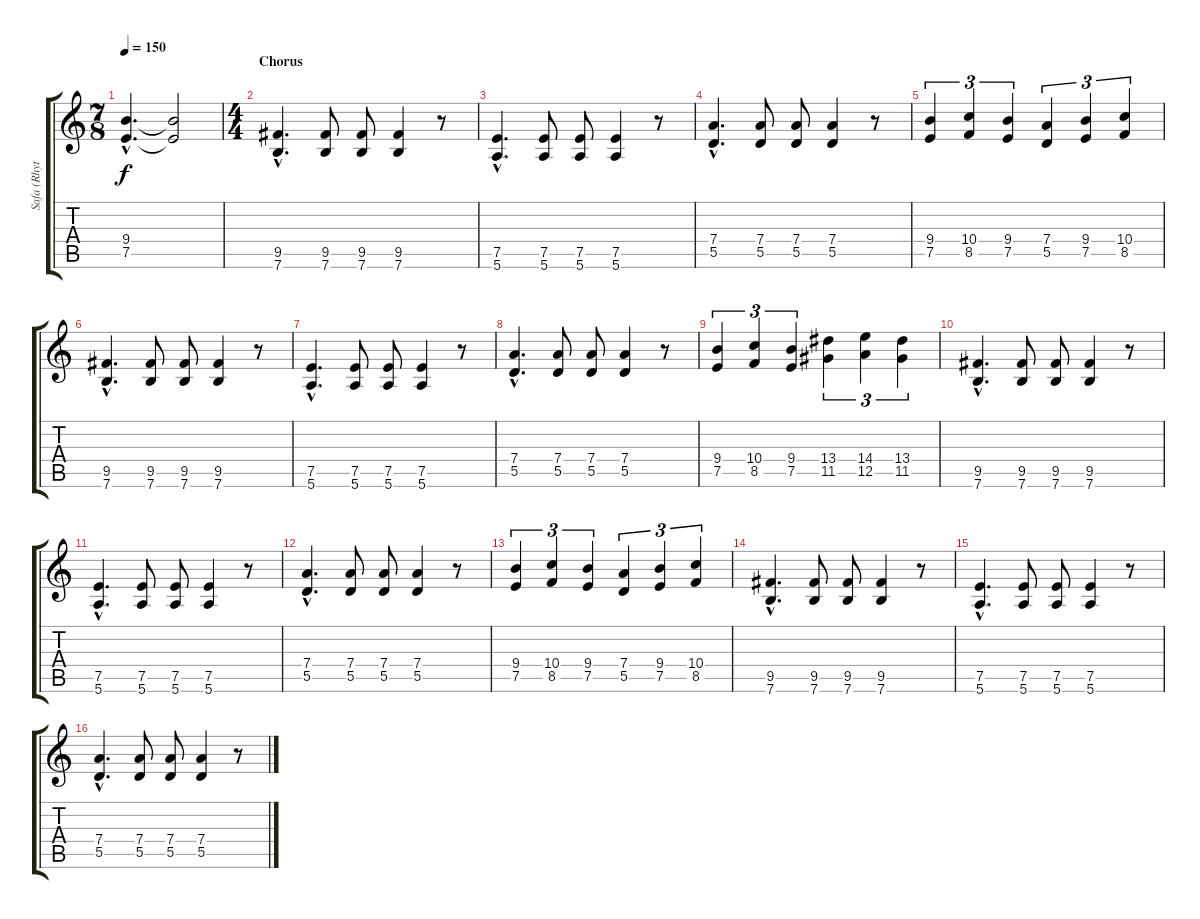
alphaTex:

\track ("Safa (Rhythm)" "Safa (Rhyt") {instrument distortionguitar}
\staff {score tabs}
\tuning (E4 B3 G3 D3 A2 E2) {hide}
\ts (7 8)
\tempo 150
\clef g2
\ks c
(9.4{hac t} 7.5{hac t}).4{d dy f} (9.4{t} 7.5{t}).2 |
\ts (4 4)
\section ("" "Chorus")
(9.5{hac} 7.6{hac}).4{d} (9.5 7.6).8 (9.5 7.6).8 (9.5 7.6).4 r.8 |
(7.5{hac} 5.6{hac}).4{d} (7.5 5.6).8 (7.5 5.6).8 (7.5 5.6).4 r.8 |
(7.4{hac} 5.5{hac}).4{d} (7.4 5.5).8 (7.4 5.5).8 (7.4 5.5).4 r.8 |
(9.4 7.5).4{tu (3 2)} (10.4 8.5).4{tu (3 2)} (9.4 7.5).4{tu (3 2)} (7.4 5.5).4{tu (3 2)} (9.4 7.5).4{tu (3 2)} (10.4 8.5).4{tu (3 2)} |
(9.5{hac} 7.6{hac}).4{d} (9.5 7.6).8 (9.5 7.6).8 (9.5 7.6).4 r.8 |
(7.5{hac} 5.6{hac}).4{d} (7.5 5.6).8 (7.5 5.6).8 (7.5 5.6).4 r.8 |
(7.4{hac} 5.5{hac}).4{d} (7.4 5.5).8 (7.4 5.5).8 (7.4 5.5).4 r.8 |
(9.4 7.5).4{tu (3 2)} (10.4 8.5).4{tu (3 2)} (9.4 7.5).4{tu (3 2)} (13.4 11.5).4{tu (3 2)} (14.4 12.5).4{tu (3 2)} (13.4 11.5).4{tu (3 2)} |
(9.5{hac} 7.6{hac}).4{d} (9.5 7.6).8 (9.5 7.6).8 (9.5 7.6).4 r.8 |
(7.5{hac} 5.6{hac}).4{d} (7.5 5.6).8 (7.5 5.6).8 (7.5 5.6).4 r.8 |
(7.4{hac} 5.5{hac}).4{d} (7.4 5.5).8 (7.4 5.5).8 (7.4 5.5).4 r.8 |
(9.4 7.5).4{tu (3 2)} (10.4 8.5).4{tu (3 2)} (9.4 7.5).4{tu (3 2)} (7.4 5.5).4{tu (3 2)} (9.4 7.5).4{tu (3 2)} (10.4 8.5).4{tu (3 2)} |
(9.5{hac} 7.6{hac}).4{d} (9.5 7.6).8 (9.5 7.6).8 (9.5 7.6).4 r.8 |
(7.5{hac} 5.6{hac}).4{d} (7.5 5.6).8 (7.5 5.6).8 (7.5 5.6).4 r.8 |
(7.4{hac} 5.5{hac}).4{d} (7.4 5.5).8 (7.4 5.5).8 (7.4 5.5).4 r.8
